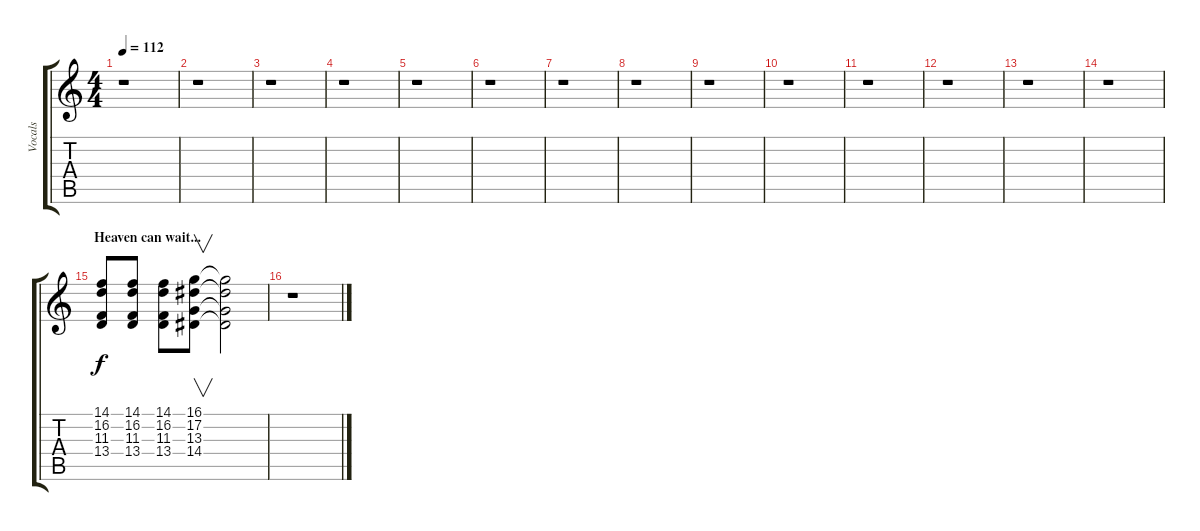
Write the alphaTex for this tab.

\track ("Vocals" "Vocals") {instrument choiraahs}
\staff {score tabs}
\tuning (Eb4 Bb3 Gb3 Db3 Ab2 Eb2) {hide}
\ts (4 4)
\tempo 112
\clef g2
\ks c
r.1{dy f} |
r.1 |
r.1 |
r.1 |
r.1 |
r.1 |
r.1 |
r.1 |
r.1 |
r.1 |
r.1 |
r.1 |
r.1 |
r.1 |
\section ("" "Heaven can wait...")
(14.1 16.2 11.3 13.4).8 (14.1 16.2 11.3 13.4).8 (14.1 16.2 11.3 13.4).8 (16.1 17.2 13.3 14.4).8{v} (16.1{t} 17.2{t} 13.3{t} 14.4{t}).2 |
r.1
